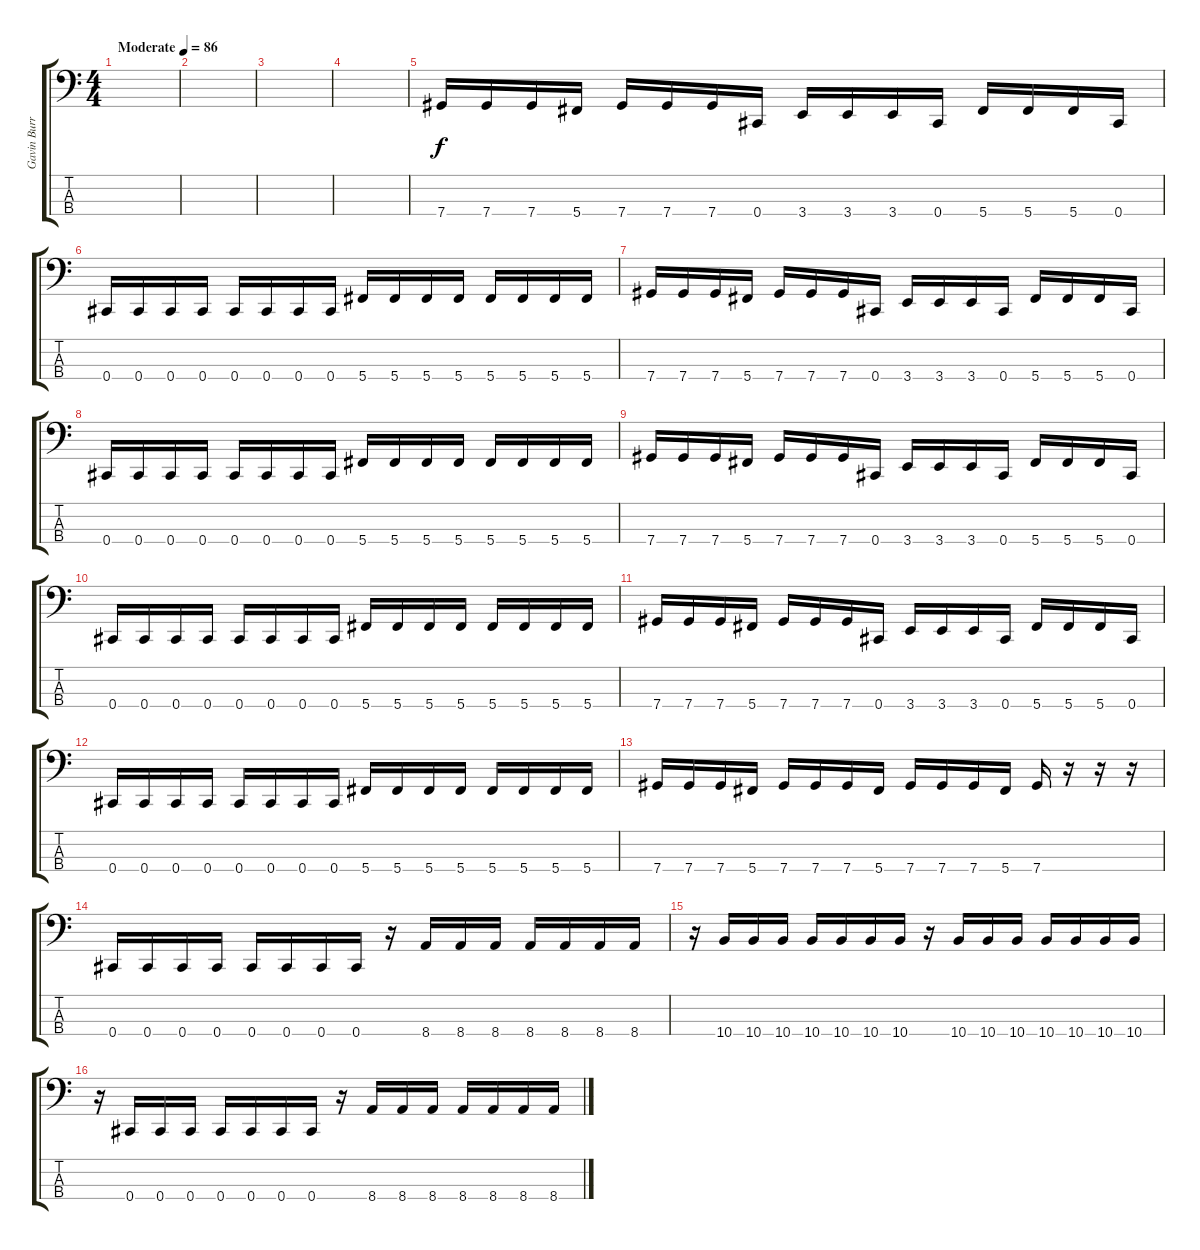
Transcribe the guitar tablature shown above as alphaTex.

\track ("Gavin Burrough" "Gavin Burr") {instrument electricbassfinger}
\staff {score tabs}
\tuning (Gb2 Db2 Ab1 Db1) {hide}
\ts (4 4)
\tempo (86 "Moderate")
\clef f4
\ks c
|
|
|
|
7.4.16 7.4.16 7.4.16 5.4.16 7.4.16 7.4.16 7.4.16 0.4.16 3.4.16 3.4.16 3.4.16 0.4.16 5.4.16 5.4.16 5.4.16 0.4.16 |
0.4.16 0.4.16 0.4.16 0.4.16 0.4.16 0.4.16 0.4.16 0.4.16 5.4.16 5.4.16 5.4.16 5.4.16 5.4.16 5.4.16 5.4.16 5.4.16 |
7.4.16 7.4.16 7.4.16 5.4.16 7.4.16 7.4.16 7.4.16 0.4.16 3.4.16 3.4.16 3.4.16 0.4.16 5.4.16 5.4.16 5.4.16 0.4.16 |
0.4.16 0.4.16 0.4.16 0.4.16 0.4.16 0.4.16 0.4.16 0.4.16 5.4.16 5.4.16 5.4.16 5.4.16 5.4.16 5.4.16 5.4.16 5.4.16 |
7.4.16 7.4.16 7.4.16 5.4.16 7.4.16 7.4.16 7.4.16 0.4.16 3.4.16 3.4.16 3.4.16 0.4.16 5.4.16 5.4.16 5.4.16 0.4.16 |
0.4.16 0.4.16 0.4.16 0.4.16 0.4.16 0.4.16 0.4.16 0.4.16 5.4.16 5.4.16 5.4.16 5.4.16 5.4.16 5.4.16 5.4.16 5.4.16 |
7.4.16 7.4.16 7.4.16 5.4.16 7.4.16 7.4.16 7.4.16 0.4.16 3.4.16 3.4.16 3.4.16 0.4.16 5.4.16 5.4.16 5.4.16 0.4.16 |
0.4.16 0.4.16 0.4.16 0.4.16 0.4.16 0.4.16 0.4.16 0.4.16 5.4.16 5.4.16 5.4.16 5.4.16 5.4.16 5.4.16 5.4.16 5.4.16 |
7.4.16 7.4.16 7.4.16 5.4.16 7.4.16 7.4.16 7.4.16 5.4.16 7.4.16 7.4.16 7.4.16 5.4.16 7.4.16 r.16 r.16 r.16 |
0.4.16 0.4.16 0.4.16 0.4.16 0.4.16 0.4.16 0.4.16 0.4.16 r.16 8.4.16 8.4.16 8.4.16 8.4.16 8.4.16 8.4.16 8.4.16 |
r.16 10.4.16 10.4.16 10.4.16 10.4.16 10.4.16 10.4.16 10.4.16 r.16 10.4.16 10.4.16 10.4.16 10.4.16 10.4.16 10.4.16 10.4.16 |
r.16 0.4.16 0.4.16 0.4.16 0.4.16 0.4.16 0.4.16 0.4.16 r.16 8.4.16 8.4.16 8.4.16 8.4.16 8.4.16 8.4.16 8.4.16
